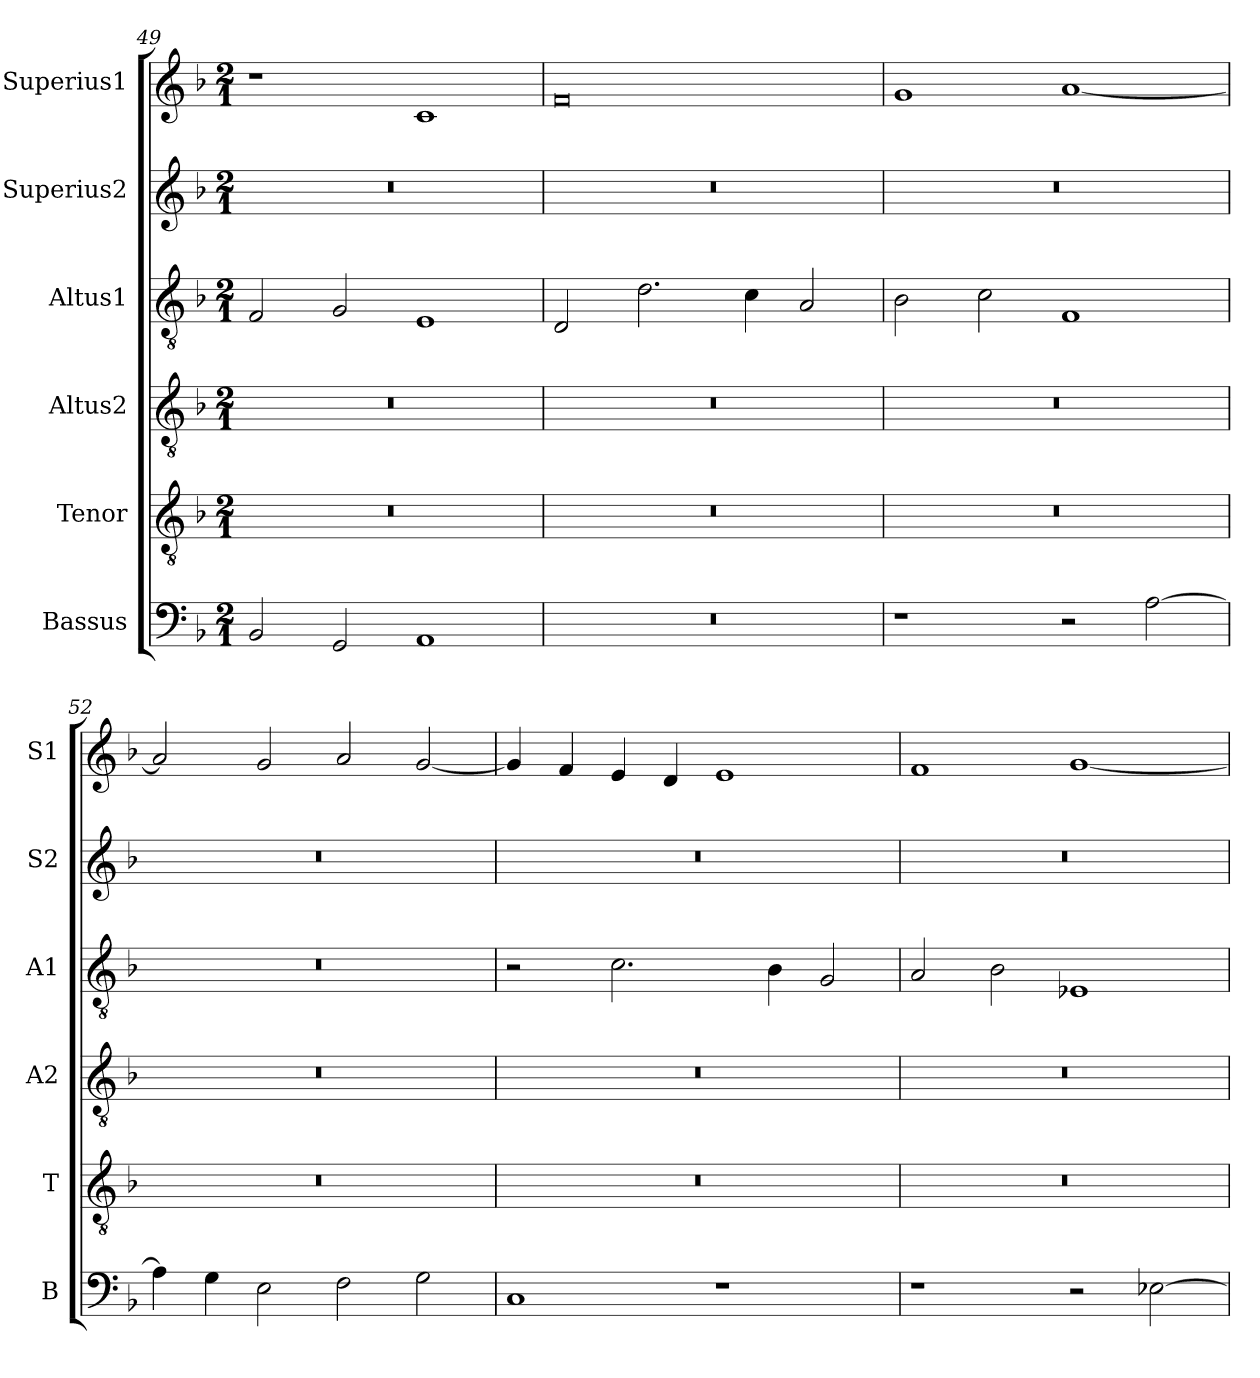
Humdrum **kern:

**kern	**kern	**kern	**kern	**kern	**kern
*part6	*part5	*part4	*part3	*part2	*part1
*staff6	*staff5	*staff4	*staff3	*staff2	*staff1
*I"Bassus	*I"Tenor	*I"Altus2	*I"Altus1	*I"Superius2	*I"Superius1
*I'B	*I'T	*I'A2	*I'A1	*I'S2	*I'S1
*clefF4	*clefGv2	*clefGv2	*clefGv2	*clefG2	*clefG2
*k[b-]	*k[b-]	*k[b-]	*k[b-]	*k[b-]	*k[b-]
*M2/1	*M2/1	*M2/1	*M2/1	*M2/1	*M2/1
=49	=49	=49	=49	=49	=49
2BB-/	0r	0r	2F/	0r	1r
2GG/	.	.	2G/	.	.
1AA	.	.	1E	.	1c
=50	=50	=50	=50	=50	=50
0r	0r	0r	2D/	0r	0f
.	.	.	2.d\	.	.
.	.	.	4c\	.	.
.	.	.	2A/	.	.
=51	=51	=51	=51	=51	=51
1r	0r	0r	2B-\	0r	1g
.	.	.	2c\	.	.
2r	.	.	1F	.	[1a
[2A\	.	.	.	.	.
=52	=52	=52	=52	=52	=52
4A\]	0r	0r	0r	0r	2a/]
4G\	.	.	.	.	.
2E\	.	.	.	.	2g/
2F\	.	.	.	.	2a/
2G\	.	.	.	.	[2g/
=53	=53	=53	=53	=53	=53
1C	0r	0r	2r	0r	4g/]
.	.	.	.	.	4f/
.	.	.	2.c\	.	4e/
.	.	.	.	.	4d/
1r	.	.	.	.	1e
.	.	.	4B-\	.	.
.	.	.	2G/	.	.
=54	=54	=54	=54	=54	=54
1r	0r	0r	2A/	0r	1f
.	.	.	2B-\	.	.
2r	.	.	1E-X	.	[1g
[2E-X\	.	.	.	.	.
=	=	=	=	=	=
*-	*-	*-	*-	*-	*-
